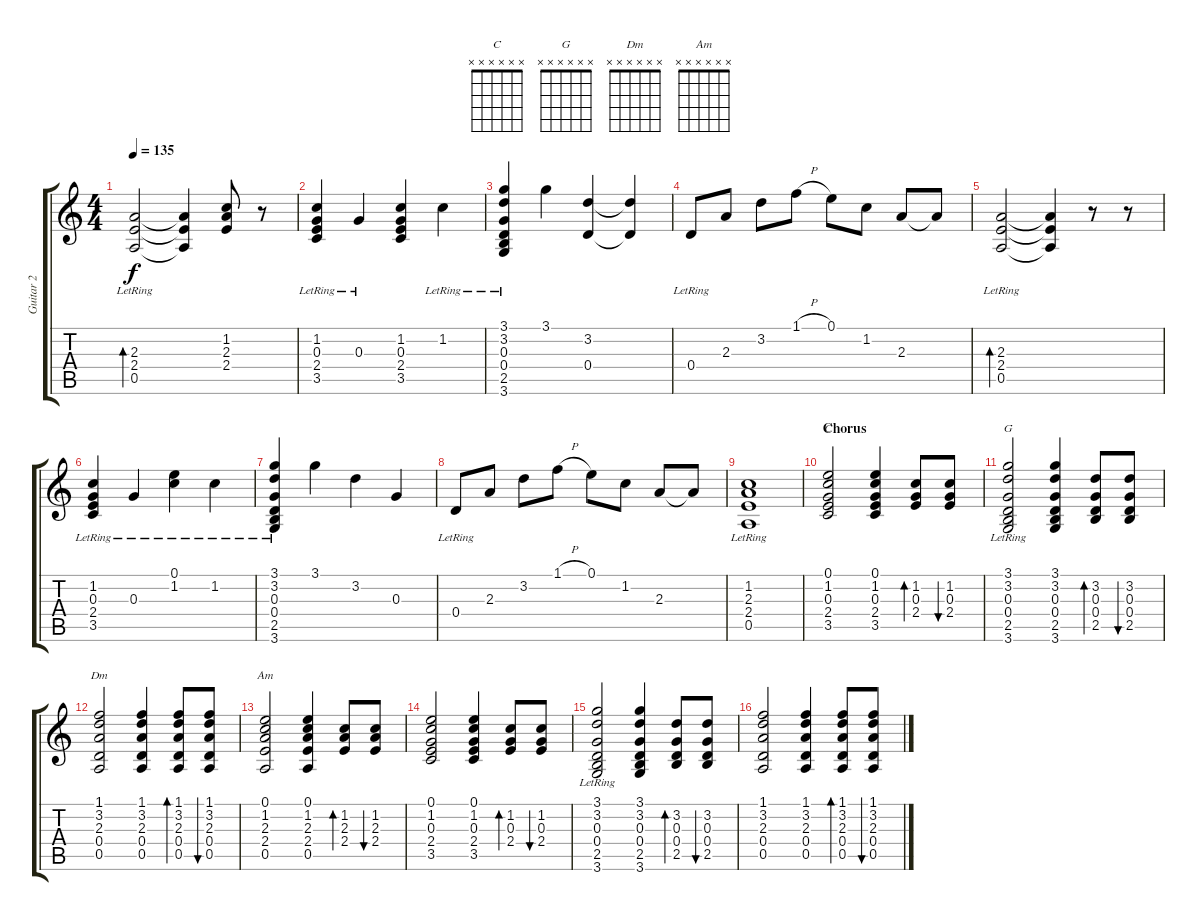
\track ("Guitar 2" "Guitar 2") {instrument acousticguitarnylon}
\staff {score tabs}
\tuning (E4 B3 G3 D3 A2 E2) {hide}
\chord ("C" x x x x x x)
\chord ("G" x x x x x x)
\chord ("Dm" x x x x x x)
\chord ("Am" x x x x x x)
\ts (4 4)
\tempo 135
\clef g2
\ks c
(2.3 2.4 0.5{lr}).2{bd 120 dy f} (2.3{t} 2.4{t} 0.5{t}).4 (1.2 2.3 2.4).8 r.8 |
(1.2 0.3 2.4 3.5{lr}).4 0.3{lr}.4 (1.2 0.3 2.4 3.5).4 1.2{lr}.4 |
(3.1 3.2 0.3 0.4 2.5 3.6{lr}).4 3.1.4 (3.2 0.4).4 (3.2{t} 0.4{t}).4 |
0.4{lr}.8 2.3.8 3.2.8 1.1{h}.8 0.1.8 1.2.8 2.3.8 2.3{t}.8 |
(2.3 2.4 0.5{lr}).2{bd 120} (2.3{t} 2.4{t} 0.5{t}).4 r.8 r.8 |
(1.2 0.3 2.4 3.5{lr}).4 0.3{lr}.4 (0.1{lr} 1.2).4 1.2{lr}.4 |
(3.1 3.2 0.3 0.4 2.5 3.6{lr}).4 3.1.4 3.2.4 0.3.4 |
0.4{lr}.8 2.3.8 3.2.8 1.1{h}.8 0.1.8 1.2.8 2.3.8 2.3{t}.8 |
(1.2 2.3 2.4 0.5{lr}).1 |
\section ("" "Chorus")
(0.1 1.2 0.3 2.4 3.5).2{ch "C"} (0.1 1.2 0.3 2.4 3.5).4 (1.2 0.3 2.4).8{bd 60} (1.2 0.3 2.4).8{bu 60} |
(3.1 3.2 0.3 0.4 2.5 3.6{lr}).2{ch "G"} (3.1 3.2 0.3 0.4 2.5 3.6).4 (3.2 0.3 0.4 2.5).8{bd 60} (3.2 0.3 0.4 2.5).8{bu 60} |
(1.1 3.2 2.3 0.4 0.5).2{ch "Dm"} (1.1 3.2 2.3 0.4 0.5).4 (1.1 3.2 2.3 0.4 0.5).8{bd 60} (1.1 3.2 2.3 0.4 0.5).8{bu 60} |
(0.1 1.2 2.3 2.4 0.5).2{ch "Am"} (0.1 1.2 2.3 2.4 0.5).4 (1.2 2.3 2.4).8{bd 60} (1.2 2.3 2.4).8{bu 60} |
(0.1 1.2 0.3 2.4 3.5).2 (0.1 1.2 0.3 2.4 3.5).4 (1.2 0.3 2.4).8{bd 60} (1.2 0.3 2.4).8{bu 60} |
(3.1 3.2 0.3 0.4 2.5 3.6{lr}).2 (3.1 3.2 0.3 0.4 2.5 3.6).4 (3.2 0.3 0.4 2.5).8{bd 60} (3.2 0.3 0.4 2.5).8{bu 60} |
(1.1 3.2 2.3 0.4 0.5).2 (1.1 3.2 2.3 0.4 0.5).4 (1.1 3.2 2.3 0.4 0.5).8{bd 60} (1.1 3.2 2.3 0.4 0.5).8{bu 60}
